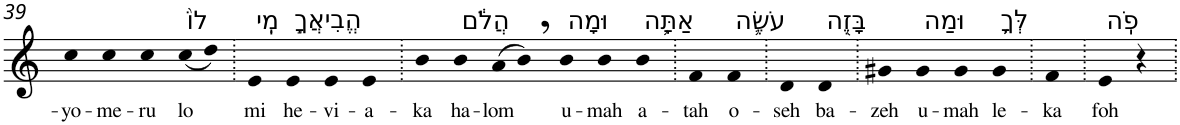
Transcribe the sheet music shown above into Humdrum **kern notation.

**kern	**text
*part1	*part1
*staff1	*staff1
*I"Piano	*
*I'Pno	*
!!LO:PB:g=z
*clefG2	*
*k[]	*
=39	=39
!	!LO:LY:b
4cc	-yo-
!	!LO:LY:b
4cc	-me-
!	!LO:LY:b
4cc	-ru
!LO:TX:a:t=לוֹ֙	!
!	!LO:LY:b
(<8cc	lo
8dd)	.
=40.	=40.
!LO:TX:a:t=מִֽי	!
!	!LO:LY:b
4e	mi
!LO:TX:a:t=הֱבִיאֲךָ֣	!
!	!LO:LY:b
4e	he-
!	!LO:LY:b
4e	-vi-
!	!LO:LY:b
4e	-a-
=41.	=41.
!	!LO:LY:b
4b	-ka
!LO:TX:a:t=הֲלֹ֔ם	!
!	!LO:LY:b
4b	ha-
!	!LO:LY:b
(>8a	-lom
8b,)	.
!LO:TX:a:t=וּמָה	!
!	!LO:LY:b
4b	u-
!	!LO:LY:b
4b	-mah
!LO:TX:a:t=אַתָּ֥ה	!
!	!LO:LY:b
4b	a-
=42.	=42.
!	!LO:LY:b
4f	-tah
!LO:TX:a:t=עֹשֶׂ֛ה	!
!	!LO:LY:b
4f	o-
=43.	=43.
!	!LO:LY:b
4d	-seh
!LO:TX:a:t=בָּזֶ֖ה	!
!	!LO:LY:b
4d	ba-
=44.	=44.
!	!LO:LY:b
4g#X	-zeh
!LO:TX:a:t=וּמַה	!
!	!LO:LY:b
4g#	u-
!	!LO:LY:b
4g#	-mah
!LO:TX:a:t=לְּךָ֥	!
!	!LO:LY:b
4g#	le-
=45.	=45.
!	!LO:LY:b
4f	-ka
=46.	=46.
!LO:TX:a:t=פֹֽה	!
!	!LO:LY:b
4e	foh
4r	.
=.	=.
*-	*-
